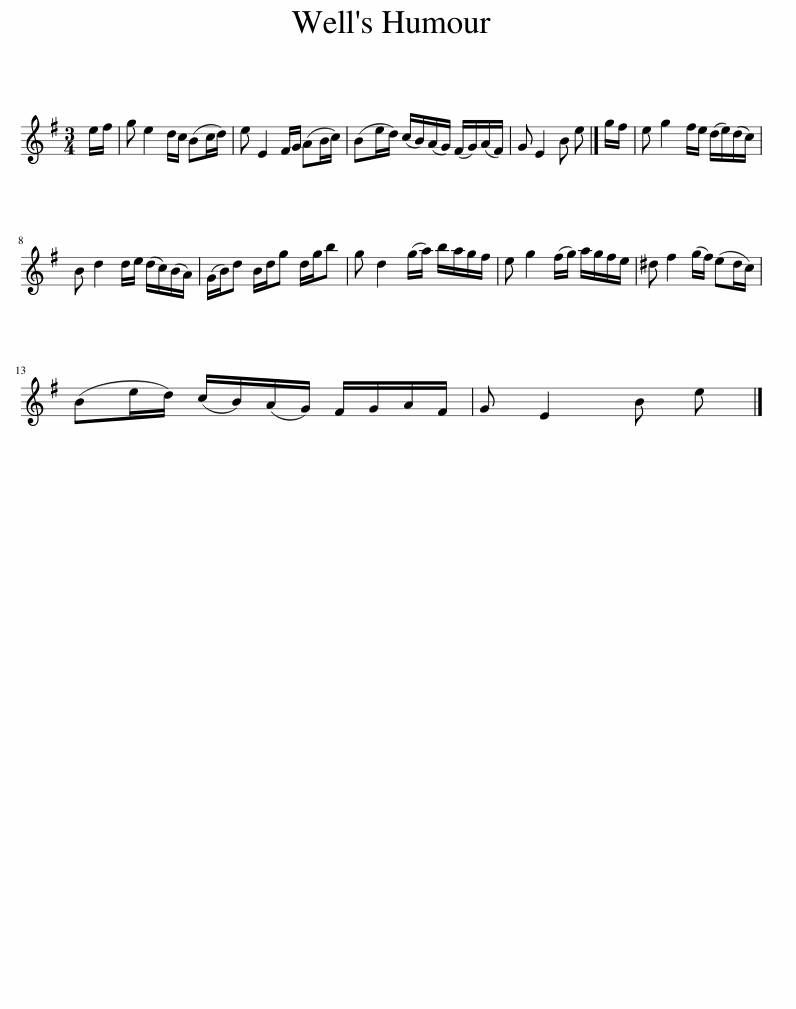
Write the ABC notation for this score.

X:1
L:1/8
M:3/4
I:linebreak $
K:Emin
V:1 treble
V:1
 e/f/ | g e2 d/c/ (Bc/d/) | e E2 F/G/ (AB/c/) | (Be/d/) (c/B/)(A/G/) (F/G/)(A/F/) | G E2 B e |] %5
 g/f/ | e g2 f/e/ (d/e/)(d/c/) |$ B d2 d/e/ (d/c/)(B/A/) | (G/B/)d B/d/g d/g/b | g d2 (g/a/) b/a/g/f/ | %10
 e g2 (f/g/) a/g/f/e/ | ^d f2 (g/f/) (ed/c/) |$ (Be/d/) (c/B/)(A/G/) F/G/A/F/ | G E2 B e |] %14
